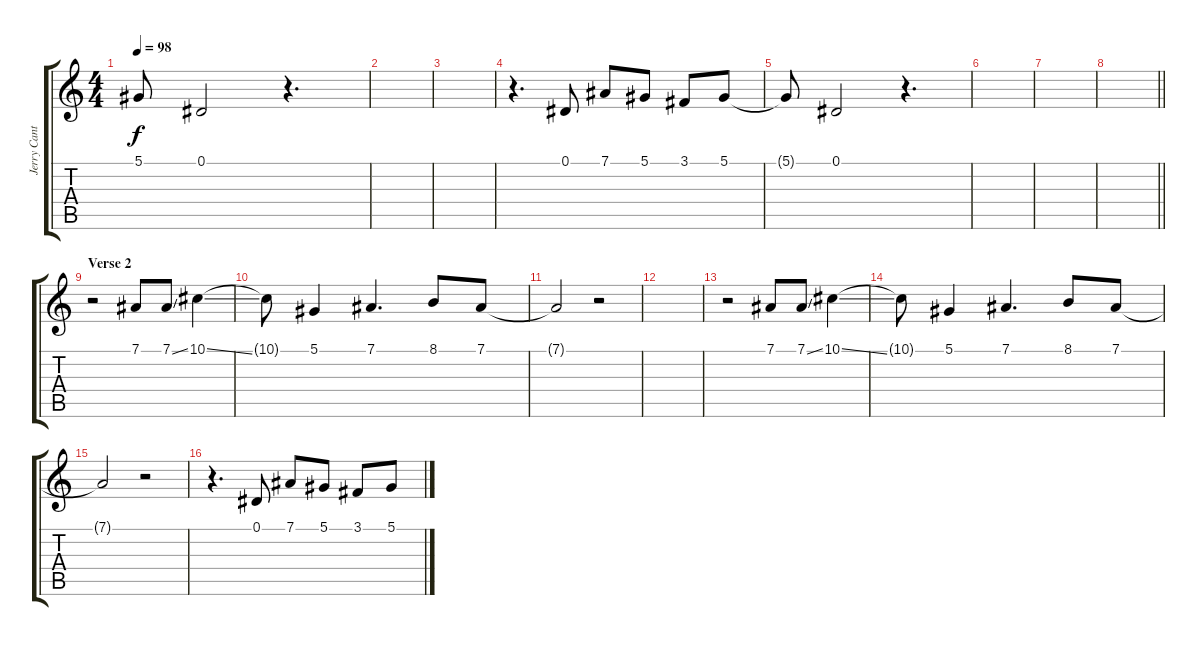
\track ("Jerry Cantrell Voice" "Jerry Cant") {instrument violin}
\staff {score tabs}
\tuning (Eb4 Bb3 Gb3 Db3 Ab2 Eb2) {hide}
\ts (4 4)
\tempo 98
\clef g2
\ks c
5.1{t}.8{dy f} 0.1.2 r.4{d} |
|
|
r.4{d} 0.1.8 7.1.8 5.1.8 3.1.8 5.1.8 |
5.1{t}.8 0.1.2 r.4{d} |
|
|
\barLineRight lightlight
|
\section ("" "Verse 2")
r.2 7.1.8 7.1{ss}.8 10.1{ss}.4 |
10.1{t}.8 5.1.4 7.1.4{d} 8.1.8 7.1.8 |
7.1{t}.2 r.2 |
|
r.2 7.1.8 7.1{ss}.8 10.1{ss}.4 |
10.1{t}.8 5.1.4 7.1.4{d} 8.1.8 7.1.8 |
7.1{t}.2 r.2 |
r.4{d} 0.1.8 7.1.8 5.1.8 3.1.8 5.1.8
